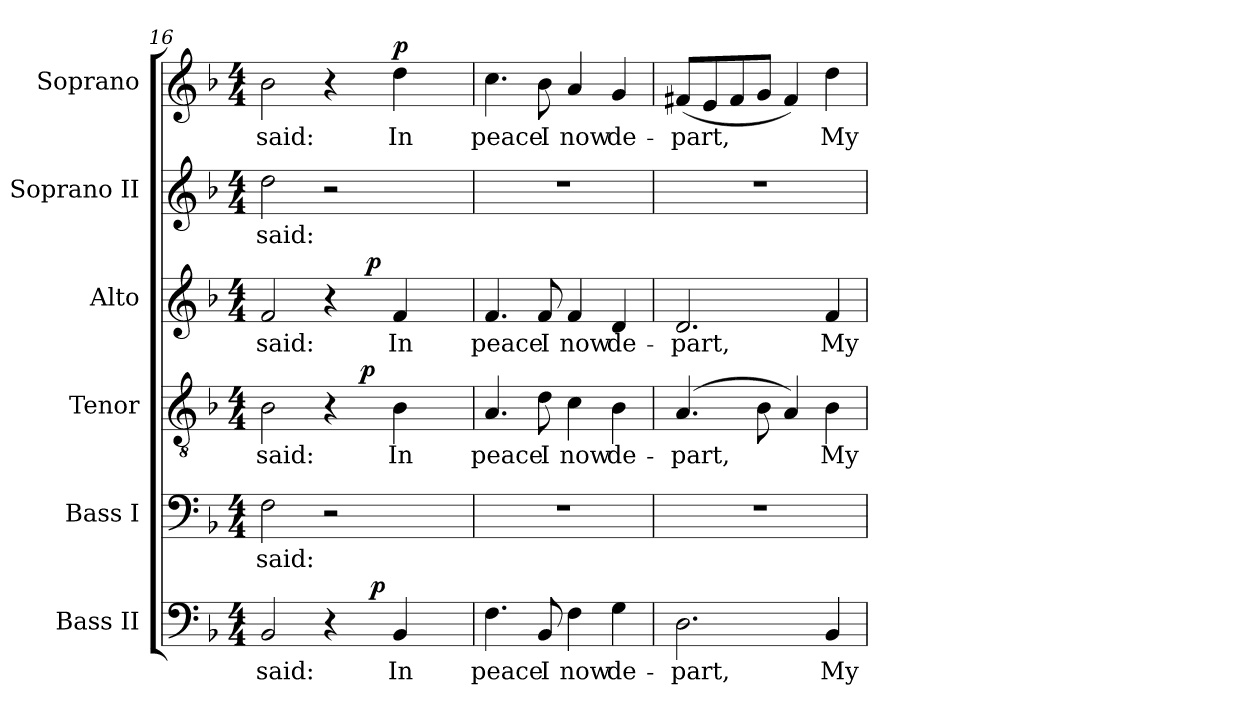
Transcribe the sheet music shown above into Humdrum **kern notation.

**kern	**text	**dynam	**kern	**text	**kern	**text	**dynam	**kern	**text	**dynam	**kern	**text	**kern	**text	**dynam
*part6	*part6	*part6	*part5	*part5	*part4	*part4	*part4	*part3	*part3	*part3	*part2	*part2	*part1	*part1	*part1
*staff6	*staff6	*staff6	*staff5	*staff5	*staff4	*staff4	*staff4	*staff3	*staff3	*staff3	*staff2	*staff2	*staff1	*staff1	*staff1
*I"Bass II	*	*	*I"Bass I	*	*I"Tenor	*	*	*I"Alto	*	*	*I"Soprano  II	*	*I"Soprano	*	*
*I'B II	*	*	*I'B I	*	*I'T	*	*	*I'A	*	*	*I'S II	*	*	*	*
!!LO:LB:g=z
*clefF4	*	*	*clefF4	*	*clefGv2	*	*	*clefG2	*	*	*clefG2	*	*clefG2	*	*
*	*	*	*	*	*ITrd7c12	*	*	*	*	*	*	*	*	*	*
*k[b-]	*	*	*k[b-]	*	*k[b-]	*	*	*k[b-]	*	*	*k[b-]	*	*k[b-]	*	*
*F:	*	*	*F:	*	*F:	*	*	*F:	*	*	*F:	*	*F:	*	*
*M4/4	*	*	*M4/4	*	*M4/4	*	*	*M4/4	*	*	*M4/4	*	*M4/4	*	*
=16	=16	=16	=16	=16	=16	=16	=16	=16	=16	=16	=16	=16	=16	=16	=16
!	!LO:LY:b:color=#000000	!	!	!	!	!	!	!	!	!	!	!	!	!	!
!	!	!	!	!LO:LY:b:color=#000000	!	!	!	!	!	!	!	!	!	!	!
!	!	!	!	!	!	!LO:LY:b:color=#000000	!	!	!	!	!	!	!	!	!
!	!	!	!	!	!	!	!	!	!LO:LY:b:color=#000000	!	!	!	!	!	!
!	!	!	!	!	!	!	!	!	!	!	!	!LO:LY:b:color=#000000	!	!	!
!	!	!	!	!	!	!	!	!	!	!	!	!	!	!LO:LY:b:color=#000000	!
*^	*	*	*	*	*^	*	*	*^	*	*	*	*	*	*	*
2BB-i/	2ryy	said:	.	2Fi\	said:	2BB-i\	2ryy	said:	.	2fi/	2ryy	said:	.	2ddi\	said:	2b-i\	said:	.
4r	8ryy	.	.	2r	.	4r	8ryy	.	.	4r	8ryy	.	.	2r	.	4r	.	.
.	32ryy	.	.	.	.	.	64ryy	.	.	.	64..ryy	.	.	.	.	.	.	.
.	.	.	.	.	.	.	1024ryy	.	.	.	.	.	.	.	.	.	.	.
.	.	.	.	.	.	.	4ryy	.	p	.	.	.	.	.	.	.	.	.
.	.	.	.	.	.	.	.	.	.	.	4ryy	.	p	.	.	.	.	.
.	1024ryy	.	.	.	.	.	.	.	.	.	.	.	.	.	.	.	.	.
.	4ryy	.	p	.	.	.	.	.	.	.	.	.	.	.	.	.	.	.
!	!	!LO:LY:b:color=#000000	!	!	!	!	!	!	!	!	!	!	!	!	!	!	!	!
!	!	!	!	!	!	!	!	!LO:LY:b:color=#000000	!	!	!	!	!	!	!	!	!	!
!	!	!	!	!	!	!	!	!	!	!	!	!LO:LY:b:color=#000000	!	!	!	!	!	!
!	!	!	!	!	!	!	!	!	!	!	!	!	!	!	!	!	!LO:LY:b:color=#000000	!
4BB-i/	.	In	.	.	.	4BB-i\	.	In	.	4fi/	.	In	.	.	.	4ddi\	In	p
.	.	.	.	.	.	.	16ryy	.	.	.	.	.	.	.	.	.	.	.
.	.	.	.	.	.	.	.	.	.	.	16ryy	.	.	.	.	.	.	.
.	16ryy	.	.	.	.	.	.	.	.	.	.	.	.	.	.	.	.	.
.	.	.	.	.	.	.	32ryy	.	.	.	.	.	.	.	.	.	.	.
.	.	.	.	.	.	.	.	.	.	.	32ryy	.	.	.	.	.	.	.
.	64ryy	.	.	.	.	.	.	.	.	.	.	.	.	.	.	.	.	.
.	128...ryy	.	.	.	.	.	128...ryy	.	.	.	.	.	.	.	.	.	.	.
.	.	.	.	.	.	.	.	.	.	.	256ryy	.	.	.	.	.	.	.
*	*	*	*	*	*	*v	*v	*	*	*	*	*	*	*	*	*	*	*
*v	*v	*	*	*	*	*	*	*	*v	*v	*	*	*	*	*	*	*
=17	=17	=17	=17	=17	=17	=17	=17	=17	=17	=17	=17	=17	=17	=17	=17
*^	*	*	*	*	*^	*	*	*^	*	*	*	*	*	*	*
!	!	!LO:LY:b:color=#000000	!	!	!	!	!	!	!	!	!	!	!	!	!	!	!	!
*	*	*	*	*	*	*v	*v	*	*	*	*	*	*	*	*	*	*	*
*v	*v	*	*	*	*	*	*	*	*v	*v	*	*	*	*	*	*	*
*^	*	*	*	*	*^	*	*	*^	*	*	*	*	*	*	*
!	!	!	!	!	!	!	!	!LO:LY:b:color=#000000	!	!	!	!	!	!	!	!	!	!
*	*	*	*	*	*	*v	*v	*	*	*	*	*	*	*	*	*	*	*
*v	*v	*	*	*	*	*	*	*	*v	*v	*	*	*	*	*	*	*
*^	*	*	*	*	*^	*	*	*^	*	*	*	*	*	*	*
!	!	!	!	!	!	!	!	!	!	!	!	!LO:LY:b:color=#000000	!	!	!	!	!	!
*	*	*	*	*	*	*v	*v	*	*	*	*	*	*	*	*	*	*	*
*v	*v	*	*	*	*	*	*	*	*v	*v	*	*	*	*	*	*	*
*^	*	*	*	*	*^	*	*	*^	*	*	*	*	*	*	*
!	!	!	!	!	!	!	!	!	!	!	!	!	!	!	!	!	!LO:LY:b:color=#000000	!
*	*	*	*	*	*	*v	*v	*	*	*	*	*	*	*	*	*	*	*
*v	*v	*	*	*	*	*	*	*	*v	*v	*	*	*	*	*	*	*
4.Fi\	peace	.	1r	.	4.AAi/	peace	.	4.fi/	peace	.	1r	.	4.cci\	peace	.
!	!LO:LY:b:color=#000000	!	!	!	!	!	!	!	!	!	!	!	!	!	!
!	!	!	!	!	!	!LO:LY:b:color=#000000	!	!	!	!	!	!	!	!	!
!	!	!	!	!	!	!	!	!	!LO:LY:b:color=#000000	!	!	!	!	!	!
!	!	!	!	!	!	!	!	!	!	!	!	!	!	!LO:LY:b:color=#000000	!
8BB-i/	I	.	.	.	8Di\	I	.	8fi/	I	.	.	.	8b-i\	I	.
!	!LO:LY:b:color=#000000	!	!	!	!	!	!	!	!	!	!	!	!	!	!
!	!	!	!	!	!	!LO:LY:b:color=#000000	!	!	!	!	!	!	!	!	!
!	!	!	!	!	!	!	!	!	!LO:LY:b:color=#000000	!	!	!	!	!	!
!	!	!	!	!	!	!	!	!	!	!	!	!	!	!LO:LY:b:color=#000000	!
4Fi\	now	.	.	.	4Ci\	now	.	4fi/	now	.	.	.	4ai/	now	.
!	!LO:LY:b:color=#000000	!	!	!	!	!	!	!	!	!	!	!	!	!	!
!	!	!	!	!	!	!LO:LY:b:color=#000000	!	!	!	!	!	!	!	!	!
!	!	!	!	!	!	!	!	!	!LO:LY:b:color=#000000	!	!	!	!	!	!
!	!	!	!	!	!	!	!	!	!	!	!	!	!	!LO:LY:b:color=#000000	!
4Gi\	de-	.	.	.	4BB-i\	de-	.	4di/	de-	.	.	.	4gi/	de-	.
=18	=18	=18	=18	=18	=18	=18	=18	=18	=18	=18	=18	=18	=18	=18	=18
!	!LO:LY:b:color=#000000	!	!	!	!	!	!	!	!	!	!	!	!	!	!
!	!	!	!	!	!	!LO:LY:b:color=#000000	!	!	!	!	!	!	!	!	!
!	!	!	!	!	!	!	!	!	!LO:LY:b:color=#000000	!	!	!	!	!	!
!	!	!	!	!	!	!	!	!	!	!	!	!	!	!LO:LY:b:color=#000000	!
2.Di\	-part,	.	1r	.	(4.AAi/	-part,	.	2.di/	-part,	.	1r	.	(8f#Xi/L	-part,	.
.	.	.	.	.	.	.	.	.	.	.	.	.	8ei/	.	.
.	.	.	.	.	.	.	.	.	.	.	.	.	8f#i/	.	.
.	.	.	.	.	8BB-i\	.	.	.	.	.	.	.	8gi/J	.	.
.	.	.	.	.	4AAi/)	.	.	.	.	.	.	.	4f#i/)	.	.
!	!LO:LY:b:color=#000000	!	!	!	!	!	!	!	!	!	!	!	!	!	!
!	!	!	!	!	!	!LO:LY:b:color=#000000	!	!	!	!	!	!	!	!	!
!	!	!	!	!	!	!	!	!	!LO:LY:b:color=#000000	!	!	!	!	!	!
!	!	!	!	!	!	!	!	!	!	!	!	!	!	!LO:LY:b:color=#000000	!
4BB-i/	My	.	.	.	4BB-i\	My	.	4fi/	My	.	.	.	4ddi\	My	.
=	=	=	=	=	=	=	=	=	=	=	=	=	=	=	=
*-	*-	*-	*-	*-	*-	*-	*-	*-	*-	*-	*-	*-	*-	*-	*-
